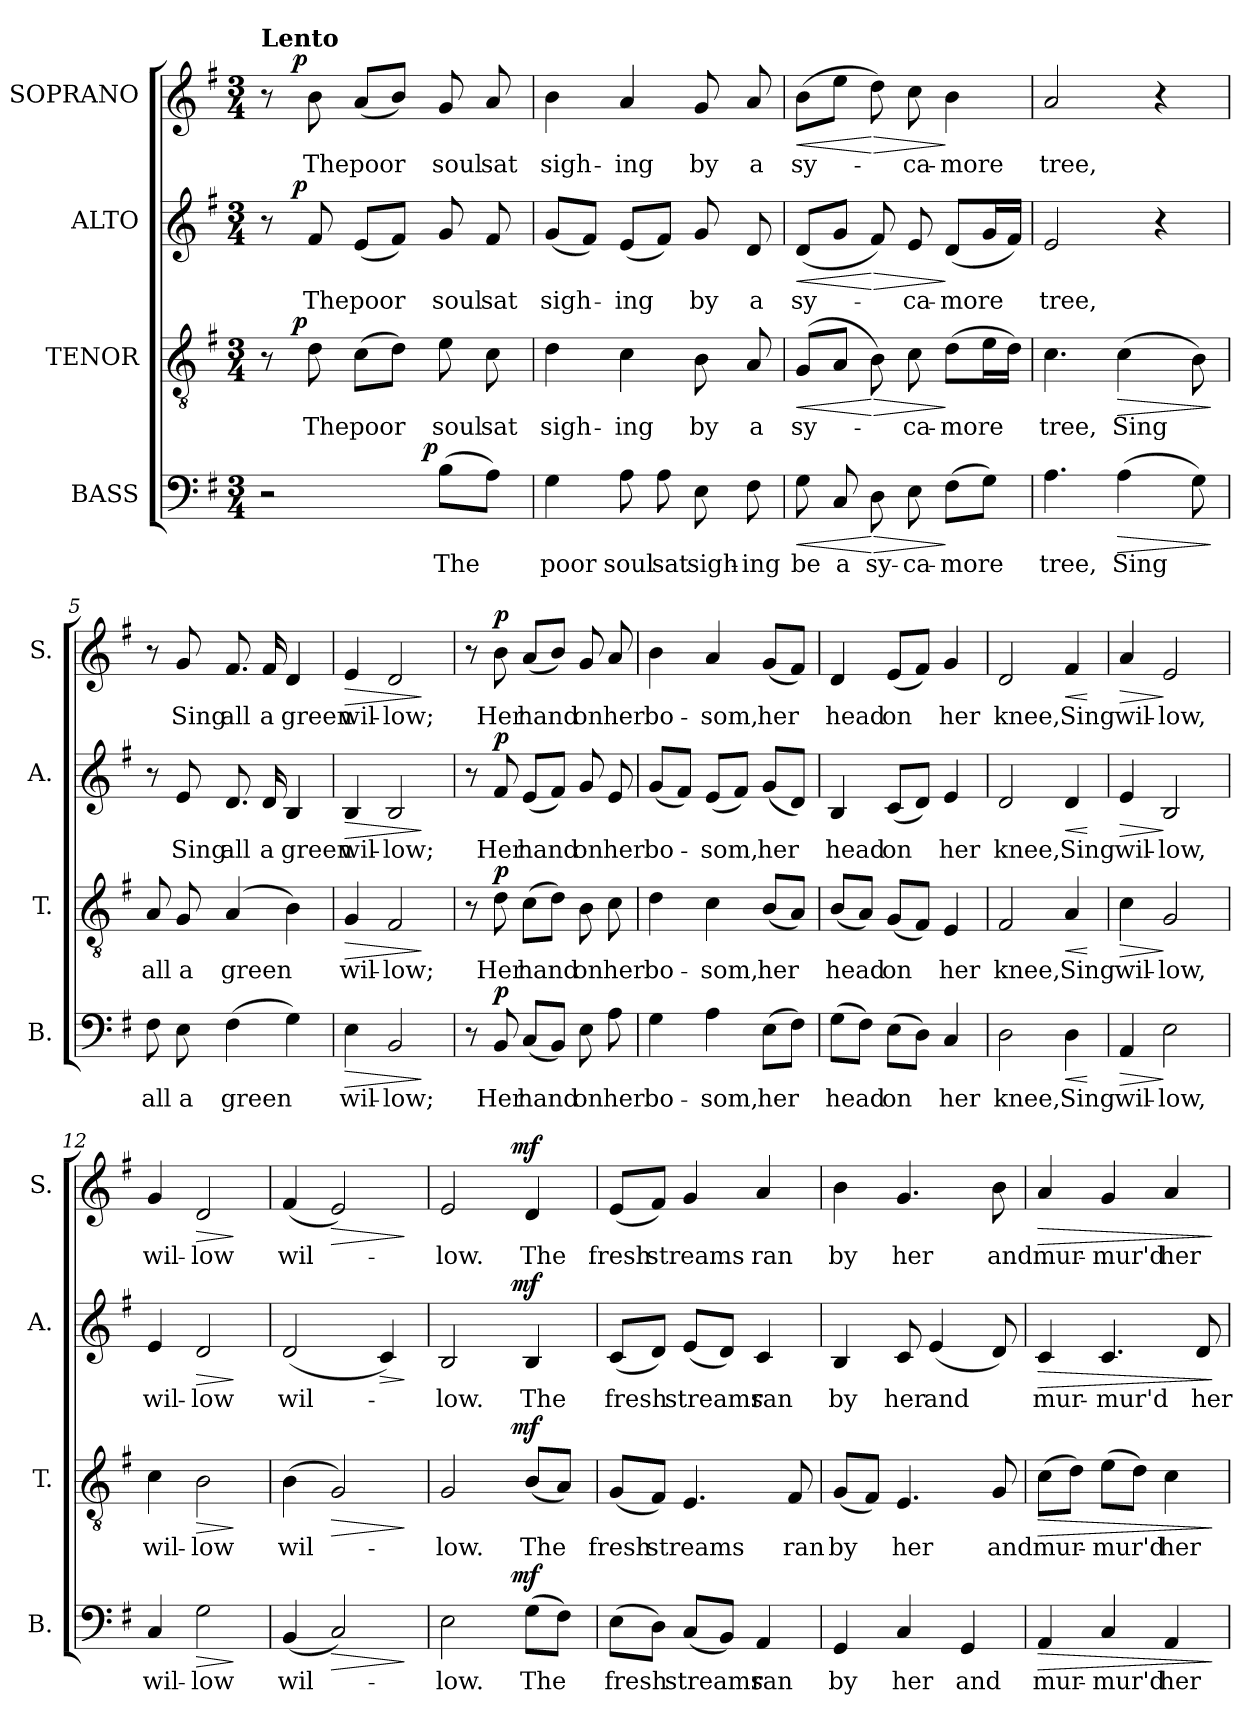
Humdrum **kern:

**kern	**text	**dynam	**kern	**text	**dynam	**kern	**text	**dynam	**kern	**text	**dynam
*part4	*part4	*part4	*part3	*part3	*part3	*part2	*part2	*part2	*part1	*part1	*part1
*staff4	*staff4	*staff4	*staff3	*staff3	*staff3	*staff2	*staff2	*staff2	*staff1	*staff1	*staff1
*I"BASS	*	*	*I"TENOR	*	*	*I"ALTO	*	*	*I"SOPRANO	*	*
*I'B.	*	*	*I'T.	*	*	*I'A.	*	*	*I'S.	*	*
*clefF4	*	*	*clefGv2	*	*	*clefG2	*	*	*clefG2	*	*
*k[f#]	*	*	*k[f#]	*	*	*k[f#]	*	*	*k[f#]	*	*
*G:	*	*	*G:	*	*	*G:	*	*	*G:	*	*
*M3/4	*	*	*M3/4	*	*	*M3/4	*	*	*M3/4	*	*
=1	=1	=1	=1	=1	=1	=1	=1	=1	=1	=1	=1
*^	*	*	*^	*	*	*^	*	*	*^	*	*
!	!	!	!	!	!	!	!	!	!	!	!	!LO:TX:a:B:t=Lento	!	!	!
2r	4...ryy	.	.	8r	16.ryy	.	.	8r	16.ryy	.	.	8r	16.ryy	.	.
!	!	!	!	!	!	!	!LO:DY:a	!	!	!	!LO:DY:a	!	!	!	!LO:DY:a
.	.	.	.	.	2ryy	.	p	.	2ryy	.	p	.	2ryy	.	p
!	!	!	!	!	!	!LO:LY:b	!	!	!	!LO:LY:b	!	!	!	!LO:LY:b	!
.	.	.	.	8d\	.	The	.	8f#/	.	The	.	8b\	.	The	.
!	!	!	!	!	!	!LO:LY:b	!	!	!	!LO:LY:b	!	!	!	!LO:LY:b	!
.	.	.	.	(>8c\L	.	poor	.	(<8e/L	.	poor	.	(<8a/L	.	poor	.
.	.	.	.	8d\J)	.	.	.	8f#/J)	.	.	.	8b/J)	.	.	.
!	!	!	!LO:DY:a	!	!	!	!	!	!	!	!	!	!	!	!
.	4ryy	.	p	.	.	.	.	.	.	.	.	.	.	.	.
!	!	!LO:LY:b	!	!	!	!LO:LY:b	!	!	!	!LO:LY:b	!	!	!	!LO:LY:b	!
(>8B\L	.	The	.	8e\	.	soul	.	8g/	.	soul	.	8g/	.	soul	.
.	.	.	.	.	8ryy	.	.	.	8ryy	.	.	.	8ryy	.	.
!	!	!	!	!	!	!LO:LY:b	!	!	!	!LO:LY:b	!	!	!	!LO:LY:b	!
8A\J)	.	.	.	8c\	.	sat	.	8f#/	.	sat	.	8a/	.	sat	.
.	32ryy	.	.	.	32ryy	.	.	.	32ryy	.	.	.	32ryy	.	.
=2	=2	=2	=2	=2	=2	=2	=2	=2	=2	=2	=2	=2	=2	=2	=2
!	!	!LO:LY:b	!	!	!	!LO:LY:b	!	!	!	!LO:LY:b	!	!	!	!LO:LY:b	!
*v	*v	*	*	*	*	*	*	*v	*v	*	*	*v	*v	*	*
*	*	*	*v	*v	*	*	*	*	*	*	*	*
4G\	poor	.	4d\	sigh-	.	(<8g/L	sigh-	.	4b\	sigh-	.
.	.	.	.	.	.	8f#/J)	.	.	.	.	.
!	!LO:LY:b	!	!	!LO:LY:b	!	!	!LO:LY:b	!	!	!LO:LY:b	!
8A\	soul	.	4c\	-ing	.	(<8e/L	-ing	.	4a/	-ing	.
!	!LO:LY:b	!	!	!	!	!	!	!	!	!	!
8A\	sat	.	.	.	.	8f#/J)	.	.	.	.	.
!	!LO:LY:b	!	!	!LO:LY:b	!	!	!LO:LY:b	!	!	!LO:LY:b	!
8E\	sigh-	.	8B\	by	.	8g/	by	.	8g/	by	.
!	!LO:LY:b	!	!	!LO:LY:b	!	!	!LO:LY:b	!	!	!LO:LY:b	!
8F#\	-ing	.	8A/	a	.	8d/	a	.	8a/	a	.
=3	=3	=3	=3	=3	=3	=3	=3	=3	=3	=3	=3
!	!LO:LY:b	!LO:HP:b	!	!LO:LY:b	!LO:HP:b	!	!LO:LY:b	!LO:HP:b	!	!LO:LY:b	!LO:HP:b
8G\	be	<	(>8G/L	sy-	<	(<8d/L	sy-	<	(>8b\L	sy-	<
!	!LO:LY:b	!	!	!	!	!	!	!	!	!	!
8C/	a	.	8A/J	.	.	8g/J	.	.	8ee\J	.	.
!	!LO:LY:b	!LO:HP:n=1:b	!	!	!LO:HP:n=1:b	!	!	!LO:HP:n=1:b	!	!	!LO:HP:n=1:b
8D\	sy-	[ >	8B\)	.	[ >	8f#/)	.	[ >	8dd\)	.	[ >
!	!LO:LY:b	!	!	!LO:LY:b	!	!	!LO:LY:b	!	!	!LO:LY:b	!
8E\	-ca-	.	8c\	-ca-	.	8e/	-ca-	.	8cc\	-ca-	.
!	!LO:LY:b	!	!	!LO:LY:b	!	!	!LO:LY:b	!	!	!LO:LY:b	!
(>8F#\L	-more	]	(>8d\L	-more	]	(<8d/L	-more	]	4b\	-more	]
8G\J)	.	.	16e\L	.	.	16g/L	.	.	.	.	.
.	.	.	16d\JJ)	.	.	16f#/JJ)	.	.	.	.	.
=4	=4	=4	=4	=4	=4	=4	=4	=4	=4	=4	=4
!	!LO:LY:b	!	!	!LO:LY:b	!	!	!LO:LY:b	!	!	!LO:LY:b	!
4.A\	tree,	.	4.c\	tree,	.	2e/	tree,	.	2a/	tree,	.
!	!LO:LY:b	!LO:HP:b	!	!LO:LY:b	!LO:HP:b	!	!	!	!	!	!
(>4A\	Sing	>	(>4c\	Sing	>	.	.	.	.	.	.
.	.	.	.	.	.	4r	.	.	4r	.	.
8G\)	.	.	8B\)	.	.	.	.	.	.	.	.
.	.	]	.	.	]	.	.	.	.	.	.
!!LO:LB:g=z
=5	=5	=5	=5	=5	=5	=5	=5	=5	=5	=5	=5
!	!LO:LY:b	!	!	!LO:LY:b	!	!	!	!	!	!	!
8F#\	all	.	8A/	all	.	8r	.	.	8r	.	.
!	!LO:LY:b	!	!	!LO:LY:b	!	!	!LO:LY:b	!	!	!LO:LY:b	!
8E\	a	.	8G/	a	.	8e/	Sing	.	8g/	Sing	.
!	!LO:LY:b	!	!	!LO:LY:b	!	!	!LO:LY:b	!	!	!LO:LY:b	!
(>4F#\	green	.	(4A/	green	.	8.d/	all	.	8.f#/	all	.
!	!	!	!	!	!	!	!LO:LY:b	!	!	!LO:LY:b	!
.	.	.	.	.	.	16d/	a	.	16f#/	a	.
!	!	!	!	!	!	!	!LO:LY:b	!	!	!LO:LY:b	!
4G\)	.	.	4B\)	.	.	4B/	green	.	4d/	green	.
=6	=6	=6	=6	=6	=6	=6	=6	=6	=6	=6	=6
!	!LO:LY:b	!LO:HP:b	!	!LO:LY:b	!LO:HP:b	!	!LO:LY:b	!LO:HP:b	!	!LO:LY:b	!LO:HP:b
4E\	wil-	>	4G/	wil-	>	4B/	wil-	>	4e/	wil-	>
!	!LO:LY:b	!	!	!LO:LY:b	!	!	!LO:LY:b	!	!	!LO:LY:b	!
2BB/	-low;	.	2F#/	-low;	.	2B/	-low;	.	2d/	-low;	.
.	.	]	.	.	]	.	.	]	.	.	]
=7	=7	=7	=7	=7	=7	=7	=7	=7	=7	=7	=7
8r	.	.	8r	.	.	8r	.	.	8r	.	.
!	!LO:LY:b	!LO:DY:a	!	!LO:LY:b	!LO:DY:a	!	!LO:LY:b	!LO:DY:a	!	!LO:LY:b	!LO:DY:a
8BB/	Her	p	8d\	Her	p	8f#/	Her	p	8b\	Her	p
!	!LO:LY:b	!	!	!LO:LY:b	!	!	!LO:LY:b	!	!	!LO:LY:b	!
(<8C/L	hand	.	(>8c\L	hand	.	(<8e/L	hand	.	(<8a/L	hand	.
8BB/J)	.	.	8d\J)	.	.	8f#/J)	.	.	8b/J)	.	.
!	!LO:LY:b	!	!	!LO:LY:b	!	!	!LO:LY:b	!	!	!LO:LY:b	!
8E\	on	.	8B\	on	.	8g/	on	.	8g/	on	.
!	!LO:LY:b	!	!	!LO:LY:b	!	!	!LO:LY:b	!	!	!LO:LY:b	!
8A\	her	.	8c\	her	.	8e/	her	.	8a/	her	.
=8	=8	=8	=8	=8	=8	=8	=8	=8	=8	=8	=8
!	!LO:LY:b	!	!	!LO:LY:b	!	!	!LO:LY:b	!	!	!LO:LY:b	!
4G\	bo-	.	4d\	bo-	.	(<8g/L	bo-	.	4b\	bo-	.
.	.	.	.	.	.	8f#/J)	.	.	.	.	.
!	!LO:LY:b	!	!	!LO:LY:b	!	!	!LO:LY:b	!	!	!LO:LY:b	!
4A\	-som,	.	4c\	-som,	.	(<8e/L	-som,	.	4a/	-som,	.
.	.	.	.	.	.	8f#/J)	.	.	.	.	.
!	!LO:LY:b	!	!	!LO:LY:b	!	!	!LO:LY:b	!	!	!LO:LY:b	!
(>8E\L	her	.	(<8B/L	her	.	(<8g/L	her	.	(<8g/L	her	.
8F#\J)	.	.	8A/J)	.	.	8d/J)	.	.	8f#/J)	.	.
!!LO:LB:g=z
=9	=9	=9	=9	=9	=9	=9	=9	=9	=9	=9	=9
!	!LO:LY:b	!	!	!LO:LY:b	!	!	!LO:LY:b	!	!	!LO:LY:b	!
(>8G\L	head	.	(<8B/L	head	.	4B/	head	.	4d/	head	.
8F#\J)	.	.	8A/J)	.	.	.	.	.	.	.	.
!	!LO:LY:b	!	!	!LO:LY:b	!	!	!LO:LY:b	!	!	!LO:LY:b	!
(>8E\L	on	.	(<8G/L	on	.	(<8c/L	on	.	(<8e/L	on	.
8D\J)	.	.	8F#/J)	.	.	8d/J)	.	.	8f#/J)	.	.
!	!LO:LY:b	!	!	!LO:LY:b	!	!	!LO:LY:b	!	!	!LO:LY:b	!
4C/	her	.	4E/	her	.	4e/	her	.	4g/	her	.
=10	=10	=10	=10	=10	=10	=10	=10	=10	=10	=10	=10
!	!LO:LY:b	!	!	!LO:LY:b	!	!	!LO:LY:b	!	!	!LO:LY:b	!
2D\	knee,	.	2F#/	knee,	.	2d/	knee,	.	2d/	knee,	.
!	!LO:LY:b	!LO:HP:b	!	!LO:LY:b	!LO:HP:b	!	!LO:LY:b	!LO:HP:b	!	!LO:LY:b	!LO:HP:b
4D\	Sing	<	4A/	Sing	<	4d/	Sing	<	4f#/	Sing	<
.	.	[	.	.	[	.	.	[	.	.	[
=11	=11	=11	=11	=11	=11	=11	=11	=11	=11	=11	=11
!	!LO:LY:b	!LO:HP:b	!	!LO:LY:b	!LO:HP:b	!	!LO:LY:b	!LO:HP:b	!	!LO:LY:b	!LO:HP:b
4AA/	wil-	>	4c\	wil-	>	4e/	wil-	>	4a/	wil-	>
!	!LO:LY:b	!	!	!LO:LY:b	!	!	!LO:LY:b	!	!	!LO:LY:b	!
2E\	-low,	]	2G/	-low,	]	2B/	-low,	]	2e/	-low,	]
=12	=12	=12	=12	=12	=12	=12	=12	=12	=12	=12	=12
!	!LO:LY:b	!	!	!LO:LY:b	!	!	!LO:LY:b	!	!	!LO:LY:b	!
4C/	wil-	.	4c\	wil-	.	4e/	wil-	.	4g/	wil-	.
!	!LO:LY:b	!LO:HP:b	!	!LO:LY:b	!LO:HP:b	!	!LO:LY:b	!LO:HP:b	!	!LO:LY:b	!LO:HP:b
2G\	-low	>	2B\	-low	>	2d/	-low	>	2d/	-low	>
.	.	]	.	.	]	.	.	]	.	.	]
=13	=13	=13	=13	=13	=13	=13	=13	=13	=13	=13	=13
!	!LO:LY:b	!	!	!LO:LY:b	!	!	!LO:LY:b	!	!	!LO:LY:b	!
(<4BB/	wil-	.	(>4B\	wil-	.	(<2d/	wil-	.	(<4f#/	wil-	.
!	!	!LO:HP:b	!	!	!LO:HP:b	!	!	!	!	!	!LO:HP:b
2C/)	.	>	2G/)	.	>	.	.	.	2e/)	.	>
!	!	!	!	!	!	!	!	!LO:HP:b	!	!	!
.	.	.	.	.	.	4c/)	.	>	.	.	.
.	.	]	.	.	]	.	.	]	.	.	]
!!LO:PB:g=z
=14	=14	=14	=14	=14	=14	=14	=14	=14	=14	=14	=14
!	!LO:LY:b	!	!	!LO:LY:b	!	!	!LO:LY:b	!	!	!LO:LY:b	!
*^	*	*	*^	*	*	*^	*	*	*^	*	*
2E\	4...ryy	-low.	.	2G/	4...ryy	-low.	.	2B/	4...ryy	-low.	.	2e/	4...ryy	-low.	.
!	!	!	!LO:DY:a	!	!	!	!LO:DY:a	!	!	!	!LO:DY:a	!	!	!	!LO:DY:a
.	4ryy	.	mf	.	4ryy	.	mf	.	4ryy	.	mf	.	4ryy	.	mf
!	!	!LO:LY:b	!	!	!	!LO:LY:b	!	!	!	!LO:LY:b	!	!	!	!LO:LY:b	!
(>8G\L	.	The	.	(<8B/L	.	The	.	4B/	.	The	.	4d/	.	The	.
8F#\J)	.	.	.	8A/J)	.	.	.	.	.	.	.	.	.	.	.
.	32ryy	.	.	.	32ryy	.	.	.	32ryy	.	.	.	32ryy	.	.
=15	=15	=15	=15	=15	=15	=15	=15	=15	=15	=15	=15	=15	=15	=15	=15
!	!	!LO:LY:b	!	!	!	!LO:LY:b	!	!	!	!LO:LY:b	!	!	!	!LO:LY:b	!
*v	*v	*	*	*	*	*	*	*v	*v	*	*	*v	*v	*	*
*	*	*	*v	*v	*	*	*	*	*	*	*	*
(>8E\L	fresh	.	(<8G/L	fresh	.	(<8c/L	fresh	.	(<8e/L	fresh	.
!	!	!	!	!LO:LY:b	!	!	!	!	!	!LO:LY:b	!
8D\J)	.	.	8F#/J)	streams	.	8d/J)	.	.	8f#/J)	streams	.
!	!LO:LY:b	!	!	!	!	!	!LO:LY:b	!	!	!	!
(<8C/L	streams	.	4.E/	.	.	(<8e/L	streams	.	4g/	.	.
8BB/J)	.	.	.	.	.	8d/J)	.	.	.	.	.
!	!LO:LY:b	!	!	!	!	!	!LO:LY:b	!	!	!LO:LY:b	!
4AA/	ran	.	.	.	.	4c/	ran	.	4a/	ran	.
!	!	!	!	!LO:LY:b	!	!	!	!	!	!	!
.	.	.	8F#/	ran	.	.	.	.	.	.	.
=16	=16	=16	=16	=16	=16	=16	=16	=16	=16	=16	=16
!	!LO:LY:b	!	!	!LO:LY:b	!	!	!LO:LY:b	!	!	!LO:LY:b	!
4GG/	by	.	(<8G/L	by	.	4B/	by	.	4b\	by	.
.	.	.	8F#/J)	.	.	.	.	.	.	.	.
!	!LO:LY:b	!	!	!LO:LY:b	!	!	!LO:LY:b	!	!	!LO:LY:b	!
4C/	her	.	4.E/	her	.	8c/	her	.	4.g/	her	.
!	!	!	!	!	!	!	!LO:LY:b	!	!	!	!
.	.	.	.	.	.	(<4e/	and	.	.	.	.
!	!LO:LY:b	!	!	!	!	!	!	!	!	!	!
4GG/	and	.	.	.	.	.	.	.	.	.	.
!	!	!	!	!LO:LY:b	!	!	!	!	!	!LO:LY:b	!
.	.	.	8G/	and	.	8d/)	.	.	8b\	and	.
=17	=17	=17	=17	=17	=17	=17	=17	=17	=17	=17	=17
!	!LO:LY:b	!LO:HP:b	!	!LO:LY:b	!LO:HP:b	!	!LO:LY:b	!LO:HP:b	!	!LO:LY:b	!LO:HP:b
4AA/	mur-	>	(>8c\L	mur-	>	4c/	mur-	>	4a/	mur-	>
.	.	.	8d\J)	.	.	.	.	.	.	.	.
!	!LO:LY:b	!	!	!LO:LY:b	!	!	!LO:LY:b	!	!	!LO:LY:b	!
4C/	-mur'd	.	(>8e\L	-mur'd	.	4.c/	-mur'd	.	4g/	-mur'd	.
.	.	.	8d\J)	.	.	.	.	.	.	.	.
!	!LO:LY:b	!	!	!LO:LY:b	!	!	!	!	!	!LO:LY:b	!
4AA/	her	.	4c\	her	.	.	.	.	4a/	her	.
!	!	!	!	!	!	!	!LO:LY:b	!	!	!	!
.	.	.	.	.	.	8d/	her	.	.	.	.
.	.	]	.	.	]	.	.	]	.	.	]
=	=	=	=	=	=	=	=	=	=	=	=
*-	*-	*-	*-	*-	*-	*-	*-	*-	*-	*-	*-
